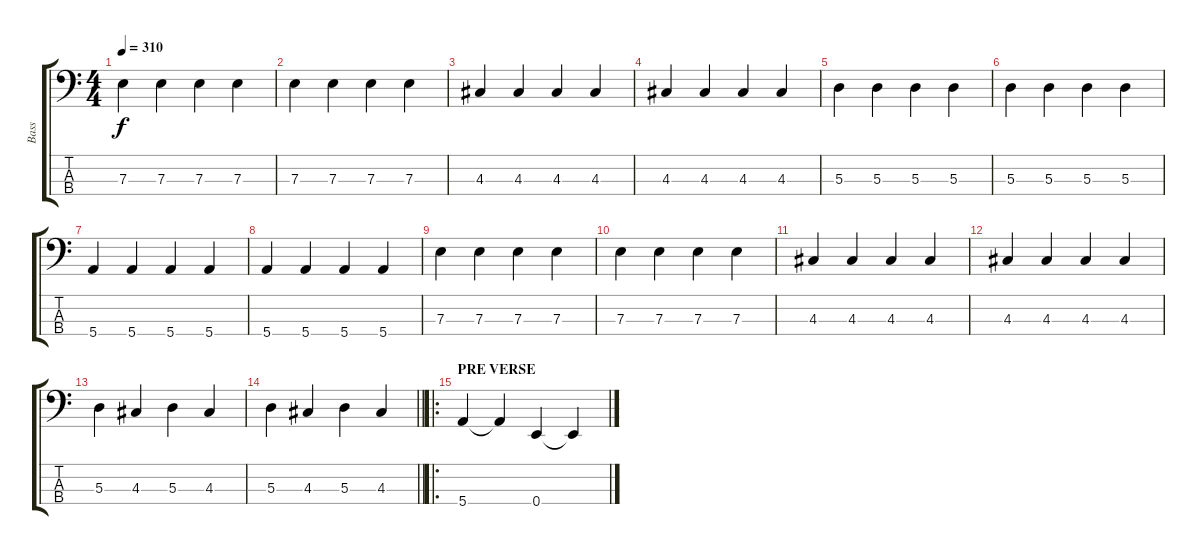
\track ("Bass" "Bass") {instrument electricbassfinger}
\staff {score tabs}
\tuning (G2 D2 A1 E1) {hide}
\ts (4 4)
\tempo 310
\clef f4
\ks c
7.3.4{dy f} 7.3.4 7.3.4 7.3.4 |
7.3.4 7.3.4 7.3.4 7.3.4 |
4.3.4 4.3.4 4.3.4 4.3.4 |
4.3.4 4.3.4 4.3.4 4.3.4 |
5.3.4 5.3.4 5.3.4 5.3.4 |
5.3.4 5.3.4 5.3.4 5.3.4 |
5.4.4 5.4.4 5.4.4 5.4.4 |
5.4.4 5.4.4 5.4.4 5.4.4 |
7.3.4 7.3.4 7.3.4 7.3.4 |
7.3.4 7.3.4 7.3.4 7.3.4 |
4.3.4 4.3.4 4.3.4 4.3.4 |
4.3.4 4.3.4 4.3.4 4.3.4 |
5.3.4 4.3.4 5.3.4 4.3.4 |
\barLineRight lightlight
5.3.4 4.3.4 5.3.4 4.3.4 |
\ro
\section ("" "PRE VERSE")
5.4.4 5.4{t}.4 0.4.4 0.4{t}.4
